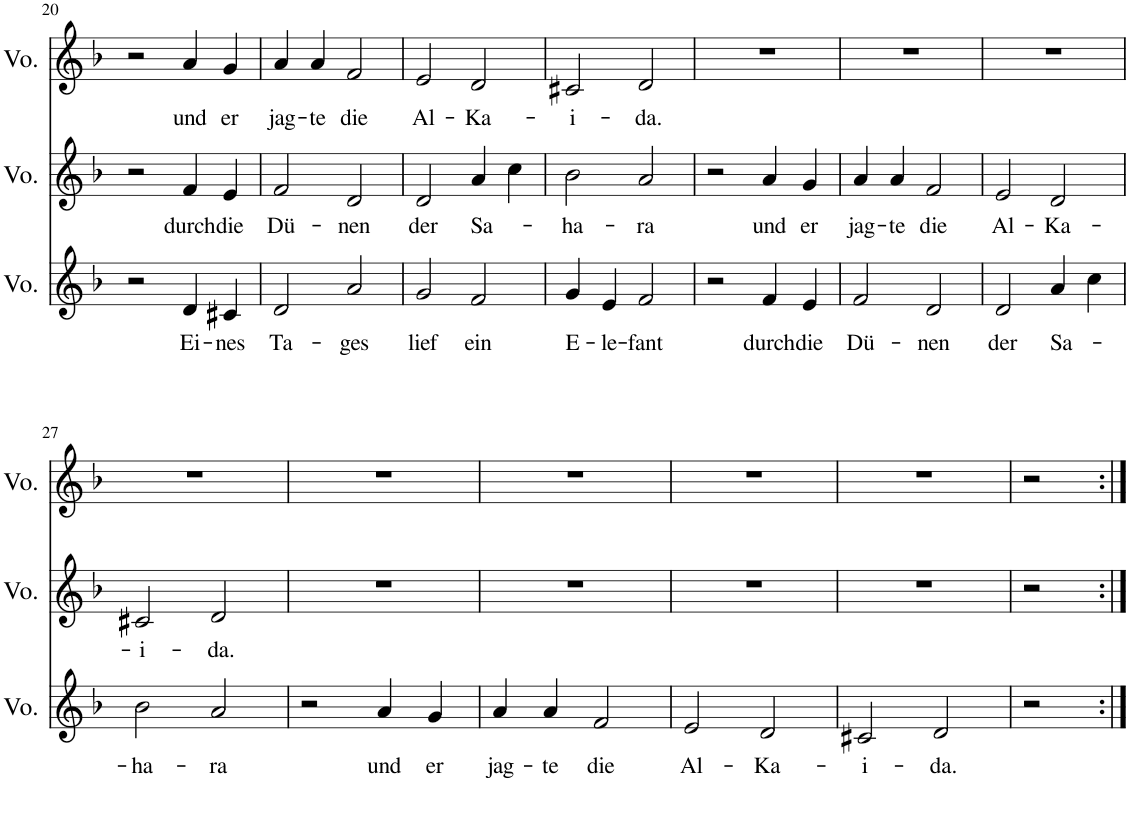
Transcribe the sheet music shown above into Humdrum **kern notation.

**kern	**text	**kern	**text	**kern	**text
*part3	*part3	*part2	*part2	*part1	*part1
*staff3	*staff3	*staff2	*staff2	*staff1	*staff1
*I"3. Stimme	*	*I"2. Stimme	*	*I"1. Stimme	*
!!LO:PB:g=z
*clefG2	*	*clefG2	*	*clefG2	*
*	*	*	*	*Trd1c2	*
*k[b-]	*	*k[b-]	*	*k[b-]	*
*M4/4	*	*M4/4	*	*M4/4	*
*met(c|)	*	*met(c|)	*	*met(c|)	*
=20	=20	=20	=20	=20	=20
2r	.	2r	.	2r	.
!	!LO:LY:b	!	!LO:LY:b	!	!LO:LY:b
4d/	Ei-	4f/	durch	4a/	und
!	!LO:LY:b	!	!LO:LY:b	!	!LO:LY:b
4c#X/	-nes	4e/	die	4g/	er
=21	=21	=21	=21	=21	=21
!	!LO:LY:b	!	!LO:LY:b	!	!LO:LY:b
2d/	Ta-	2f/	Dü-	4a/	jag-
!	!	!	!	!	!LO:LY:b
.	.	.	.	4a/	-te
!	!LO:LY:b	!	!LO:LY:b	!	!LO:LY:b
2a/	-ges	2d/	-nen	2f/	die
=22	=22	=22	=22	=22	=22
!	!LO:LY:b	!	!LO:LY:b	!	!LO:LY:b
2g/	lief	2d/	der	2e/	Al-
!	!LO:LY:b	!	!LO:LY:b	!	!LO:LY:b
2f/	ein	4a/	Sa-	2d/	-Ka-
.	.	4cc\	.	.	.
=23	=23	=23	=23	=23	=23
!	!LO:LY:b	!	!LO:LY:b	!	!LO:LY:b
4g/	E-	2b-\	-ha-	2c#X/	-i-
!	!LO:LY:b	!	!	!	!
4e/	-le-	.	.	.	.
!	!LO:LY:b	!	!LO:LY:b	!	!LO:LY:b
2f/	-fant	2a/	-ra	2d/	-da.
=24	=24	=24	=24	=24	=24
2r	.	2r	.	1r	.
!	!LO:LY:b	!	!LO:LY:b	!	!
4f/	durch	4a/	und	.	.
!	!LO:LY:b	!	!LO:LY:b	!	!
4e/	die	4g/	er	.	.
=25	=25	=25	=25	=25	=25
!	!LO:LY:b	!	!LO:LY:b	!	!
2f/	Dü-	4a/	jag-	1r	.
!	!	!	!LO:LY:b	!	!
.	.	4a/	-te	.	.
!	!LO:LY:b	!	!LO:LY:b	!	!
2d/	-nen	2f/	die	.	.
=26	=26	=26	=26	=26	=26
!	!LO:LY:b	!	!LO:LY:b	!	!
2d/	der	2e/	Al-	1r	.
!	!LO:LY:b	!	!LO:LY:b	!	!
4a/	Sa-	2d/	-Ka-	.	.
4cc\	.	.	.	.	.
!!LO:LB:g=z
=27	=27	=27	=27	=27	=27
!	!LO:LY:b	!	!LO:LY:b	!	!
2b-\	-ha-	2c#X/	-i-	1r	.
!	!LO:LY:b	!	!LO:LY:b	!	!
2a/	-ra	2d/	-da.	.	.
=28	=28	=28	=28	=28	=28
2r	.	1r	.	1r	.
!	!LO:LY:b	!	!	!	!
4a/	und	.	.	.	.
!	!LO:LY:b	!	!	!	!
4g/	er	.	.	.	.
=29	=29	=29	=29	=29	=29
!	!LO:LY:b	!	!	!	!
4a/	jag-	1r	.	1r	.
!	!LO:LY:b	!	!	!	!
4a/	-te	.	.	.	.
!	!LO:LY:b	!	!	!	!
2f/	die	.	.	.	.
=30	=30	=30	=30	=30	=30
!	!LO:LY:b	!	!	!	!
2e/	Al-	1r	.	1r	.
!	!LO:LY:b	!	!	!	!
2d/	-Ka-	.	.	.	.
=31	=31	=31	=31	=31	=31
!	!LO:LY:b	!	!	!	!
2c#X/	-i-	1r	.	1r	.
!	!LO:LY:b	!	!	!	!
2d/	-da.	.	.	.	.
=32	=32	=32	=32	=32	=32
2r	.	2r	.	2r	.
=:|!	=:|!	=:|!	=:|!	=:|!	=:|!
*-	*-	*-	*-	*-	*-
